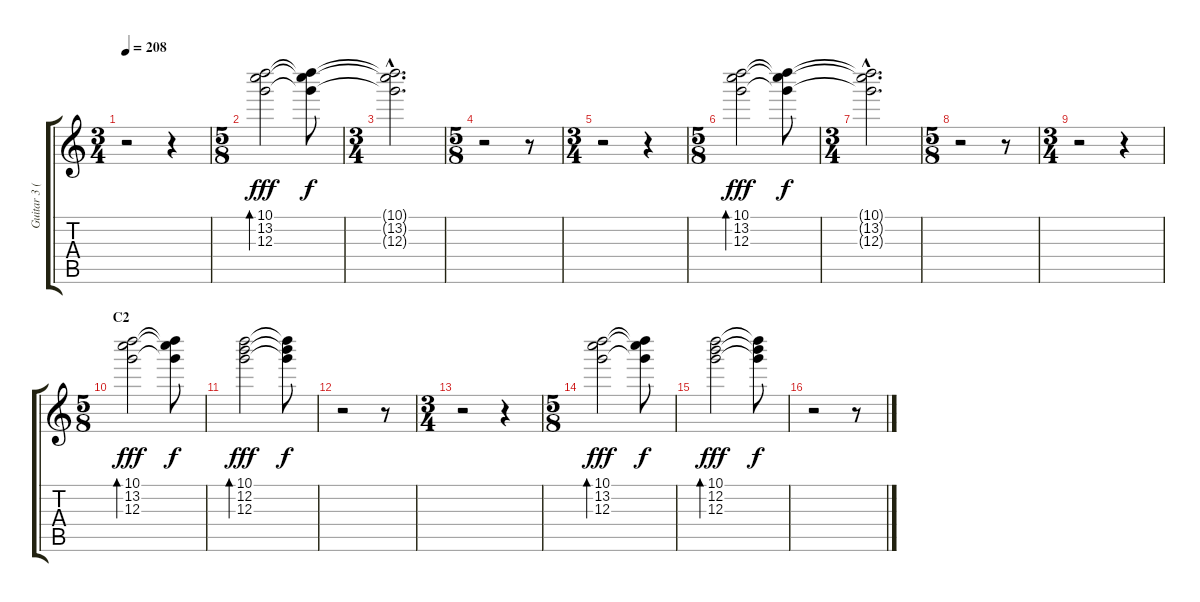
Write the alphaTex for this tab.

\track ("Guitar 3 (/w pitch shifter)" "Guitar 3 (") {instrument electricguitarclean}
\staff {score tabs}
\tuning (E5 B4 G4 D4 A3 E3) {hide}
\ts (3 4)
\tempo 208
\clef g2
\ks c
r.2{dy f} r.4 |
\ts (5 8)
(10.1 13.2 12.3).2{bd 240 dy fff} (10.1{t} 13.2{t} 12.3{t}).8{dy f} |
\ts (3 4)
(10.1{hac t} 13.2{hac t} 12.3{hac t}).2{d} |
\ts (5 8)
r.2 r.8 |
\ts (3 4)
r.2 r.4 |
\ts (5 8)
(10.1 13.2 12.3).2{bd 240 dy fff} (10.1{t} 13.2{t} 12.3{t}).8{dy f} |
\ts (3 4)
(10.1{hac t} 13.2{hac t} 12.3{hac t}).2{d} |
\ts (5 8)
r.2 r.8 |
\ts (3 4)
r.2 r.4 |
\ts (5 8)
\section ("" "C2")
(10.1 13.2 12.3).2{bd 240 dy fff} (10.1{t} 13.2{t} 12.3{t}).8{dy f} |
(10.1 12.2 12.3).2{bd 240 dy fff} (10.1{t} 12.2{t} 12.3{t}).8{dy f} |
r.2 r.8 |
\ts (3 4)
r.2 r.4 |
\ts (5 8)
(10.1 13.2 12.3).2{bd 240 dy fff} (10.1{t} 13.2{t} 12.3{t}).8{dy f} |
(10.1 12.2 12.3).2{bd 240 dy fff} (10.1{t} 12.2{t} 12.3{t}).8{dy f} |
r.2 r.8
